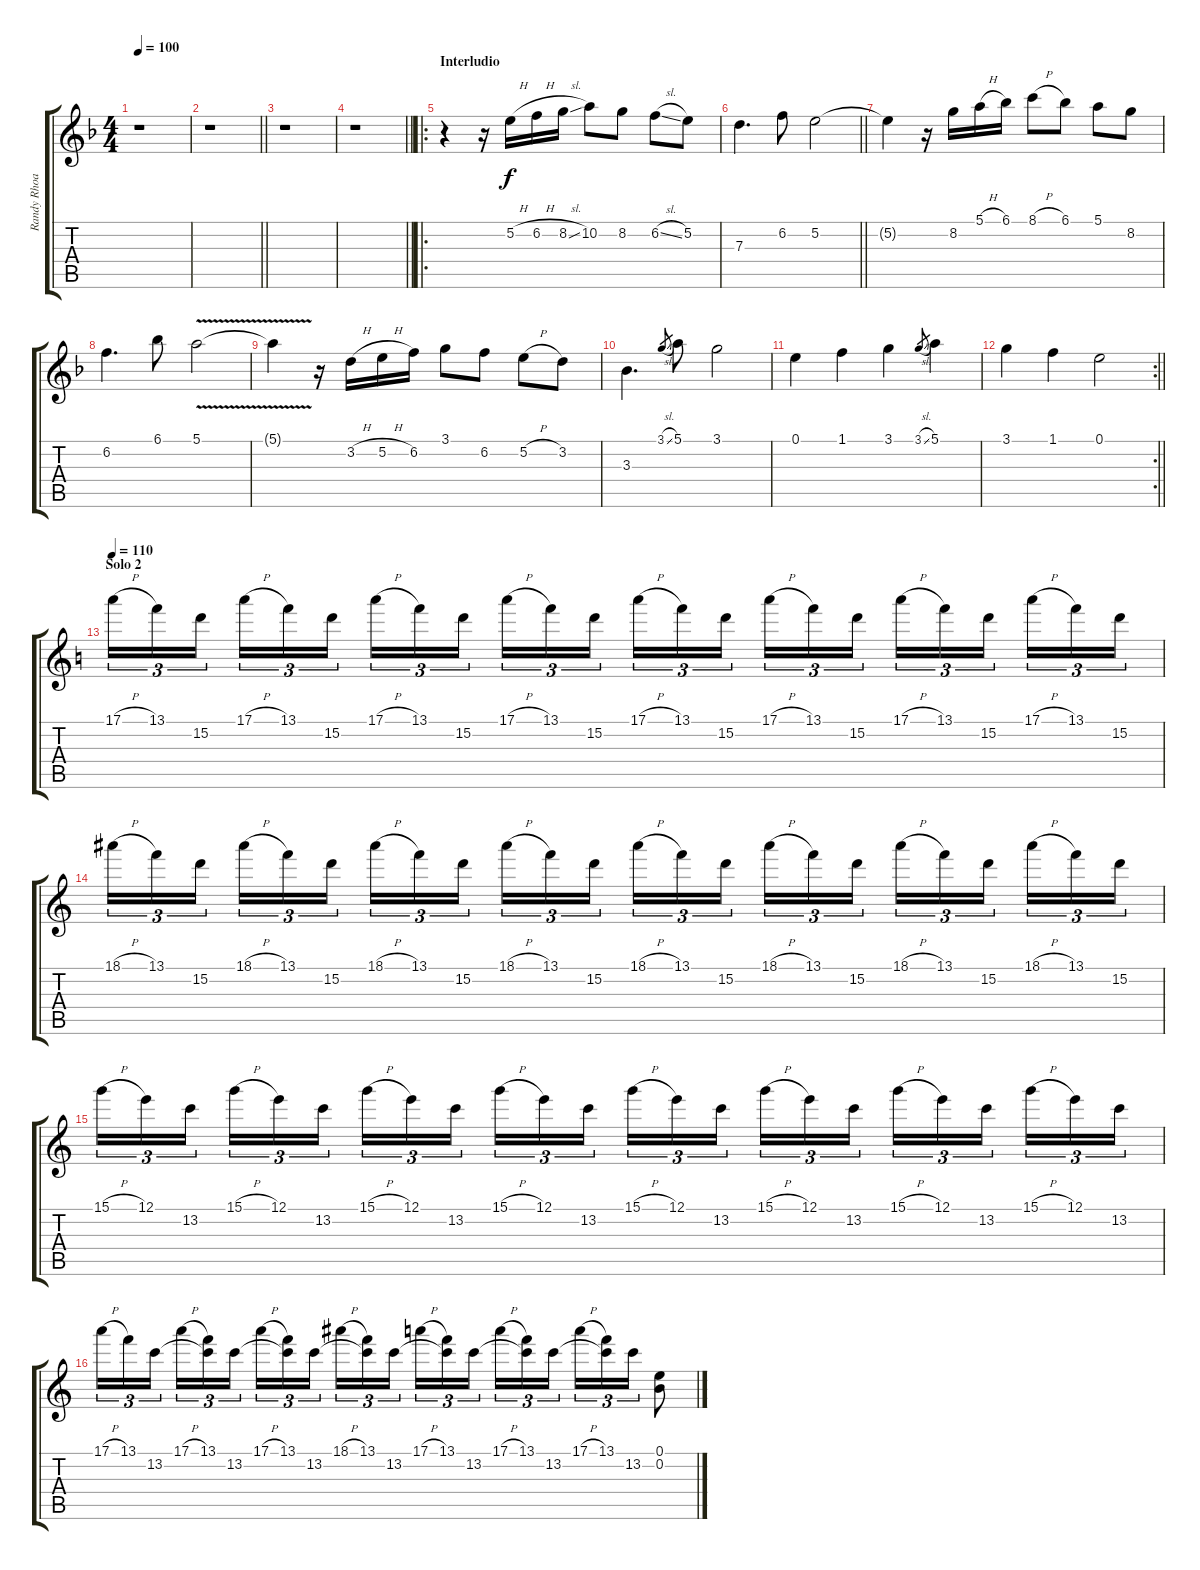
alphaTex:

\track ("Randy Rhoads - Solo" "Randy Rhoa") {instrument distortionguitar}
\staff {score tabs}
\tuning (E4 B3 G3 D3 A2 E2) {hide}
\ts (4 4)
\tempo 100
\clef g2
\ks dminor
r.1{dy f} |
\barLineRight lightlight
r.1 |
r.1 |
\barLineRight lightlight
r.1 |
\ro
\section ("" "Interludio")
r.4 r.16 5.2{h}.16 6.2{h}.16 8.2{sl}.16 10.2.8 8.2.8 6.2{sl}.8 5.2.8 |
\barLineRight lightlight
7.3.4{d} 6.2.8 5.2.2 |
5.2{t}.4 r.16 8.2.16 5.1{h}.16 6.1.16 8.1{h}.8 6.1.8 5.1.8 8.2.8 |
6.2.4{d} 6.1.8 5.1{v}.2 |
5.1{t}.4 r.16 3.2{h}.16 5.2{h}.16 6.2.16 3.1.8 6.2.8 5.2{h}.8 3.2.8 |
3.3.4{d} 3.1{sl}.8{gr} 5.1.8 3.1.2 |
0.1.4 1.1.4 3.1.4 3.1{sl}.8{gr} 5.1.4 |
\rc 2
\barLineRight lightlight
3.1.4 1.1.4 0.1.2 |
\section ("" "Solo 2")
\tempo 110
\ks c
17.1{h}.16{tu (3 2)} 13.1.16{tu (3 2)} 15.2.16{tu (3 2) beam splitsecondary} 17.1{h}.16{tu (3 2)} 13.1.16{tu (3 2)} 15.2.16{tu (3 2)} 17.1{h}.16{tu (3 2)} 13.1.16{tu (3 2)} 15.2.16{tu (3 2) beam splitsecondary} 17.1{h}.16{tu (3 2)} 13.1.16{tu (3 2)} 15.2.16{tu (3 2)} 17.1{h}.16{tu (3 2)} 13.1.16{tu (3 2)} 15.2.16{tu (3 2) beam splitsecondary} 17.1{h}.16{tu (3 2)} 13.1.16{tu (3 2)} 15.2.16{tu (3 2)} 17.1{h}.16{tu (3 2)} 13.1.16{tu (3 2)} 15.2.16{tu (3 2) beam splitsecondary} 17.1{h}.16{tu (3 2)} 13.1.16{tu (3 2)} 15.2.16{tu (3 2)} |
18.1{h}.16{tu (3 2)} 13.1.16{tu (3 2)} 15.2.16{tu (3 2) beam splitsecondary} 18.1{h}.16{tu (3 2)} 13.1.16{tu (3 2)} 15.2.16{tu (3 2)} 18.1{h}.16{tu (3 2)} 13.1.16{tu (3 2)} 15.2.16{tu (3 2) beam splitsecondary} 18.1{h}.16{tu (3 2)} 13.1.16{tu (3 2)} 15.2.16{tu (3 2)} 18.1{h}.16{tu (3 2)} 13.1.16{tu (3 2)} 15.2.16{tu (3 2) beam splitsecondary} 18.1{h}.16{tu (3 2)} 13.1.16{tu (3 2)} 15.2.16{tu (3 2)} 18.1{h}.16{tu (3 2)} 13.1.16{tu (3 2)} 15.2.16{tu (3 2) beam splitsecondary} 18.1{h}.16{tu (3 2)} 13.1.16{tu (3 2)} 15.2.16{tu (3 2)} |
15.1{h}.16{tu (3 2)} 12.1.16{tu (3 2)} 13.2.16{tu (3 2) beam splitsecondary} 15.1{h}.16{tu (3 2)} 12.1.16{tu (3 2)} 13.2.16{tu (3 2)} 15.1{h}.16{tu (3 2)} 12.1.16{tu (3 2)} 13.2.16{tu (3 2) beam splitsecondary} 15.1{h}.16{tu (3 2)} 12.1.16{tu (3 2)} 13.2.16{tu (3 2)} 15.1{h}.16{tu (3 2)} 12.1.16{tu (3 2)} 13.2.16{tu (3 2) beam splitsecondary} 15.1{h}.16{tu (3 2)} 12.1.16{tu (3 2)} 13.2.16{tu (3 2)} 15.1{h}.16{tu (3 2)} 12.1.16{tu (3 2)} 13.2.16{tu (3 2) beam splitsecondary} 15.1{h}.16{tu (3 2)} 12.1.16{tu (3 2)} 13.2.16{tu (3 2)} |
17.1{h}.16{tu (3 2)} 13.1.16{tu (3 2)} 13.2.16{tu (3 2) beam splitsecondary} 17.1{h}.16{tu (3 2)} (13.1 13.2{t}).16{tu (3 2)} 13.2.16{tu (3 2)} 17.1{h}.16{tu (3 2)} (13.1 13.2{t}).16{tu (3 2)} 13.2.16{tu (3 2) beam splitsecondary} 18.1{h}.16{tu (3 2)} (13.1 13.2{t}).16{tu (3 2)} 13.2.16{tu (3 2)} 17.1{h}.16{tu (3 2)} (13.1 13.2{t}).16{tu (3 2)} 13.2.16{tu (3 2) beam splitsecondary} 17.1{h}.16{tu (3 2)} (13.1 13.2{t}).16{tu (3 2)} 13.2.16{tu (3 2)} 17.1{h}.16{tu (3 2)} (13.1 13.2{t}).16{tu (3 2)} 13.2.16{tu (3 2)} (0.1 0.2).8
